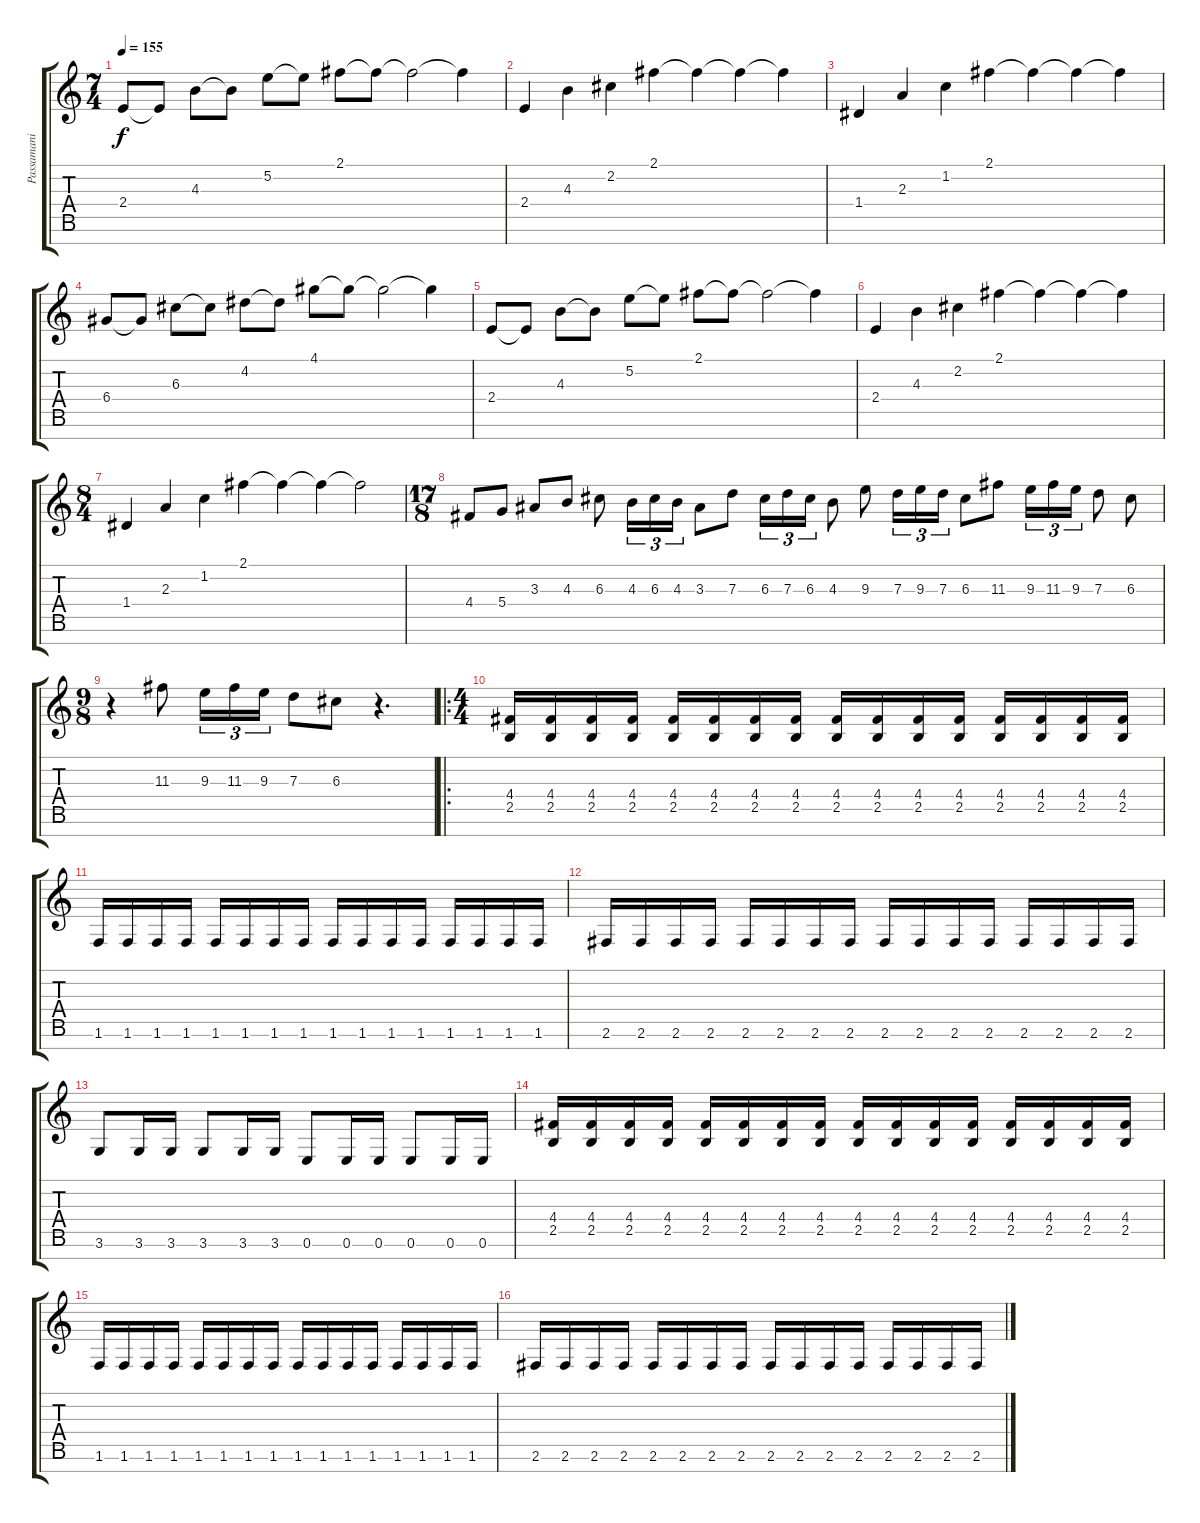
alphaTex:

\track ("Passamani" "Passamani") {instrument distortionguitar}
\staff {score tabs}
\tuning (E4 B3 G3 D3 A2 E2 B1) {hide}
\ts (7 4)
\tempo 155
\clef g2
\ks c
2.4.8{dy f} 2.4{t}.8 4.3.8 4.3{t}.8 5.2.8 5.2{t}.8 2.1.8 2.1{t}.8 2.1{t}.2 2.1{t}.4 |
2.4.4 4.3.4 2.2.4 2.1.4 2.1{t}.4 2.1{t}.4 2.1{t}.4 |
1.4.4 2.3.4 1.2.4 2.1.4 2.1{t}.4 2.1{t}.4 2.1{t}.4 |
6.4.8 6.4{t}.8 6.3.8 6.3{t}.8 4.2.8 4.2{t}.8 4.1.8 4.1{t}.8 4.1{t}.2 4.1{t}.4 |
2.4.8 2.4{t}.8 4.3.8 4.3{t}.8 5.2.8 5.2{t}.8 2.1.8 2.1{t}.8 2.1{t}.2 2.1{t}.4 |
2.4.4 4.3.4 2.2.4 2.1.4 2.1{t}.4 2.1{t}.4 2.1{t}.4 |
\ts (8 4)
1.4.4 2.3.4 1.2.4 2.1.4 2.1{t}.4 2.1{t}.4 2.1{t}.2 |
\ts (17 8)
4.4.8 5.4.8 3.3.8 4.3.8 6.3.8 4.3.16{tu (3 2)} 6.3.16{tu (3 2)} 4.3.16{tu (3 2)} 3.3.8 7.3.8 6.3.16{tu (3 2)} 7.3.16{tu (3 2)} 6.3.16{tu (3 2)} 4.3.8 9.3.8 7.3.16{tu (3 2)} 9.3.16{tu (3 2)} 7.3.16{tu (3 2)} 6.3.8 11.3.8 9.3.16{tu (3 2)} 11.3.16{tu (3 2)} 9.3.16{tu (3 2)} 7.3.8 6.3.8 |
\ts (9 8)
r.4 11.3.8 9.3.16{tu (3 2)} 11.3.16{tu (3 2)} 9.3.16{tu (3 2)} 7.3.8 6.3.8 r.4{d} |
\ro
\ts (4 4)
(4.4 2.5).16 (4.4 2.5).16 (4.4 2.5).16 (4.4 2.5).16 (4.4 2.5).16 (4.4 2.5).16 (4.4 2.5).16 (4.4 2.5).16 (4.4 2.5).16 (4.4 2.5).16 (4.4 2.5).16 (4.4 2.5).16 (4.4 2.5).16 (4.4 2.5).16 (4.4 2.5).16 (4.4 2.5).16 |
1.6.16 1.6.16 1.6.16 1.6.16 1.6.16 1.6.16 1.6.16 1.6.16 1.6.16 1.6.16 1.6.16 1.6.16 1.6.16 1.6.16 1.6.16 1.6.16 |
2.6.16 2.6.16 2.6.16 2.6.16 2.6.16 2.6.16 2.6.16 2.6.16 2.6.16 2.6.16 2.6.16 2.6.16 2.6.16 2.6.16 2.6.16 2.6.16 |
3.6.8 3.6.16 3.6.16 3.6.8 3.6.16 3.6.16 0.6.8 0.6.16 0.6.16 0.6.8 0.6.16 0.6.16 |
(4.4 2.5).16 (4.4 2.5).16 (4.4 2.5).16 (4.4 2.5).16 (4.4 2.5).16 (4.4 2.5).16 (4.4 2.5).16 (4.4 2.5).16 (4.4 2.5).16 (4.4 2.5).16 (4.4 2.5).16 (4.4 2.5).16 (4.4 2.5).16 (4.4 2.5).16 (4.4 2.5).16 (4.4 2.5).16 |
1.6.16 1.6.16 1.6.16 1.6.16 1.6.16 1.6.16 1.6.16 1.6.16 1.6.16 1.6.16 1.6.16 1.6.16 1.6.16 1.6.16 1.6.16 1.6.16 |
2.6.16 2.6.16 2.6.16 2.6.16 2.6.16 2.6.16 2.6.16 2.6.16 2.6.16 2.6.16 2.6.16 2.6.16 2.6.16 2.6.16 2.6.16 2.6.16
